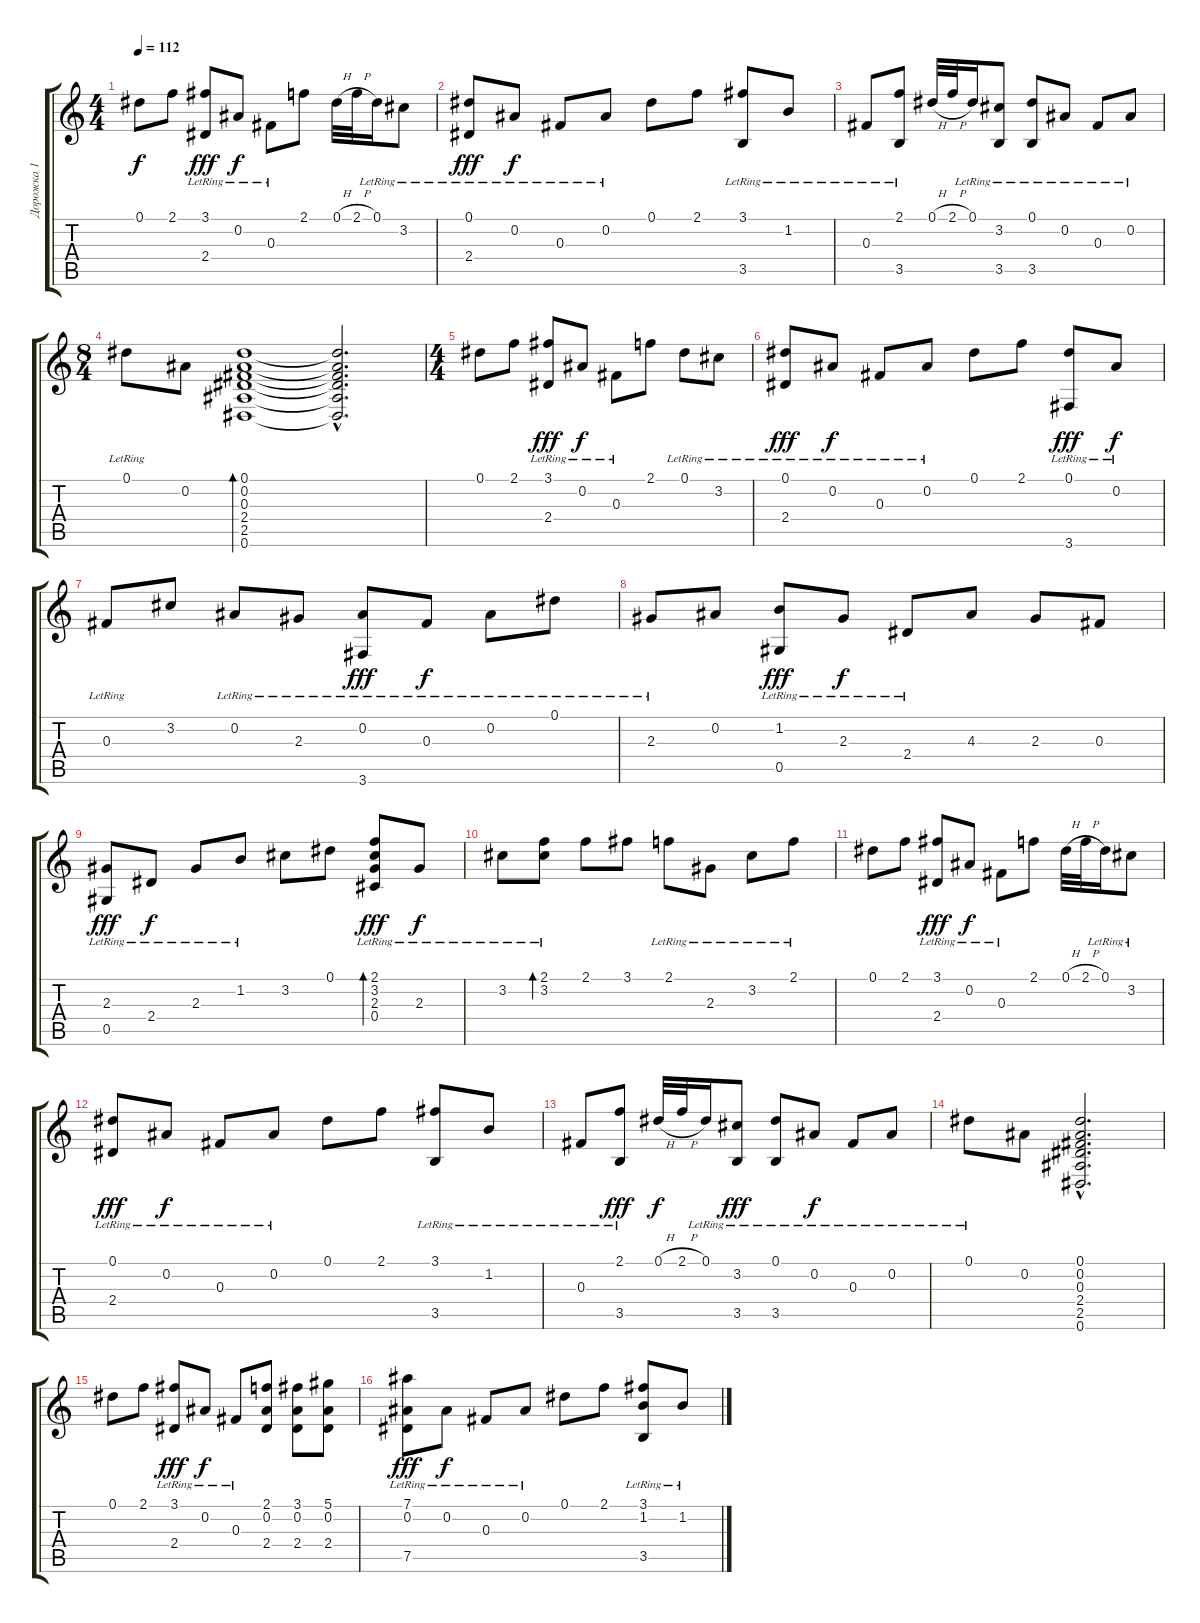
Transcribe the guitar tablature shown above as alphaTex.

\track ("Дорожка 1" "Дорожка 1") {instrument acousticguitarsteel}
\staff {score tabs}
\tuning (Eb4 Bb3 Gb3 Db3 Ab2 Eb2) {hide}
\ts (4 4)
\tempo 112
\clef g2
\ks c
0.1.8{dy f} 2.1.8 (3.1{lr} 2.4{lr}).8{dy fff} 0.2{lr}.8{dy f} 0.3{lr}.8 2.1.8 0.1{h}.32 2.1{h}.32 0.1{lr}.16 3.2{lr}.8 |
(0.1{lr} 2.4{lr}).8{dy fff} 0.2{lr}.8{dy f} 0.3{lr}.8 0.2{lr}.8 0.1.8 2.1.8 (3.1{lr} 3.5{lr}).8 1.2{lr}.8 |
0.3{lr}.8 (2.1 3.5{lr}).8 0.1{h}.32 2.1{h}.32 0.1{lr}.16 (3.2{lr} 3.5).8 (0.1{lr} 3.5{lr}).8 0.2{lr}.8 0.3{lr}.8 0.2{lr}.8 |
\ts (8 4)
0.1{lr}.8 0.2.8 (0.1 0.2 0.3 2.4 2.5 0.6).1{bd 120} (0.1{hac t} 0.2{hac t} 0.3{hac t} 2.4{hac t} 2.5{hac t} 0.6{hac t}).2{d} |
\ts (4 4)
0.1.8 2.1.8 (3.1{lr} 2.4{lr}).8{dy fff} 0.2{lr}.8{dy f} 0.3{lr}.8 2.1.8 0.1{lr}.8 3.2{lr}.8 |
(0.1{lr} 2.4{lr}).8{dy fff} 0.2{lr}.8{dy f} 0.3{lr}.8 0.2{lr}.8 0.1.8 2.1.8 (0.1{lr} 3.6{lr}).8{dy fff} 0.2{lr}.8{dy f} |
0.3{lr}.8 3.2.8 0.2{lr}.8 2.3{lr}.8 (0.2{lr} 3.6{lr}).8{dy fff} 0.3{lr}.8{dy f} 0.2{lr}.8 0.1{lr}.8 |
2.3{lr}.8 0.2.8 (1.2{lr} 0.5{lr}).8{dy fff} 2.3{lr}.8{dy f} 2.4{lr}.8 4.3.8 2.3.8 0.3.8 |
(2.3{lr} 0.5{lr}).8{dy fff} 2.4{lr}.8{dy f} 2.3{lr}.8 1.2{lr}.8 3.2.8 0.1.8 (2.1{lr} 3.2{lr} 2.3{lr} 0.4{lr}).8{bd 30 dy fff} 2.3{lr}.8{dy f} |
3.2{lr}.8 (2.1 3.2{lr}).8{bd 30} 2.1.8 3.1.8 2.1{lr}.8 2.3{lr}.8 3.2{lr}.8 2.1{lr}.8 |
0.1.8 2.1.8 (3.1{lr} 2.4{lr}).8{dy fff} 0.2{lr}.8{dy f} 0.3{lr}.8 2.1.8 0.1{h}.32 2.1{h}.32 0.1{lr}.16 3.2{lr}.8 |
(0.1{lr} 2.4{lr}).8{dy fff} 0.2{lr}.8{dy f} 0.3{lr}.8 0.2{lr}.8 0.1.8 2.1.8 (3.1{lr} 3.5{lr}).8 1.2{lr}.8 |
0.3{lr}.8 (2.1 3.5{lr}).8{dy fff} 0.1{h}.32{dy f} 2.1{h}.32 0.1{lr}.16 (3.2{lr} 3.5).8{dy fff} (0.1{lr} 3.5{lr}).8 0.2{lr}.8{dy f} 0.3{lr}.8 0.2{lr}.8 |
0.1{lr}.8 0.2.8 (0.1{hac} 0.2{hac} 0.3{hac} 2.4{hac} 2.5{hac} 0.6{hac}).2{d} |
0.1.8{balance 16} 2.1.8 (3.1{lr} 2.4{lr}).8{dy fff} 0.2{lr}.8{dy f} 0.3{lr}.8 (2.1 0.2 2.4).8 (3.1 0.2 2.4).8 (5.1 0.2 2.4).8 |
(7.1{lr} 0.2 7.5{lr}).8{dy fff} 0.2{lr}.8{dy f} 0.3{lr}.8 0.2{lr}.8 0.1.8 2.1.8 (3.1{lr} 1.2 3.5{lr}).8 1.2{lr}.8
